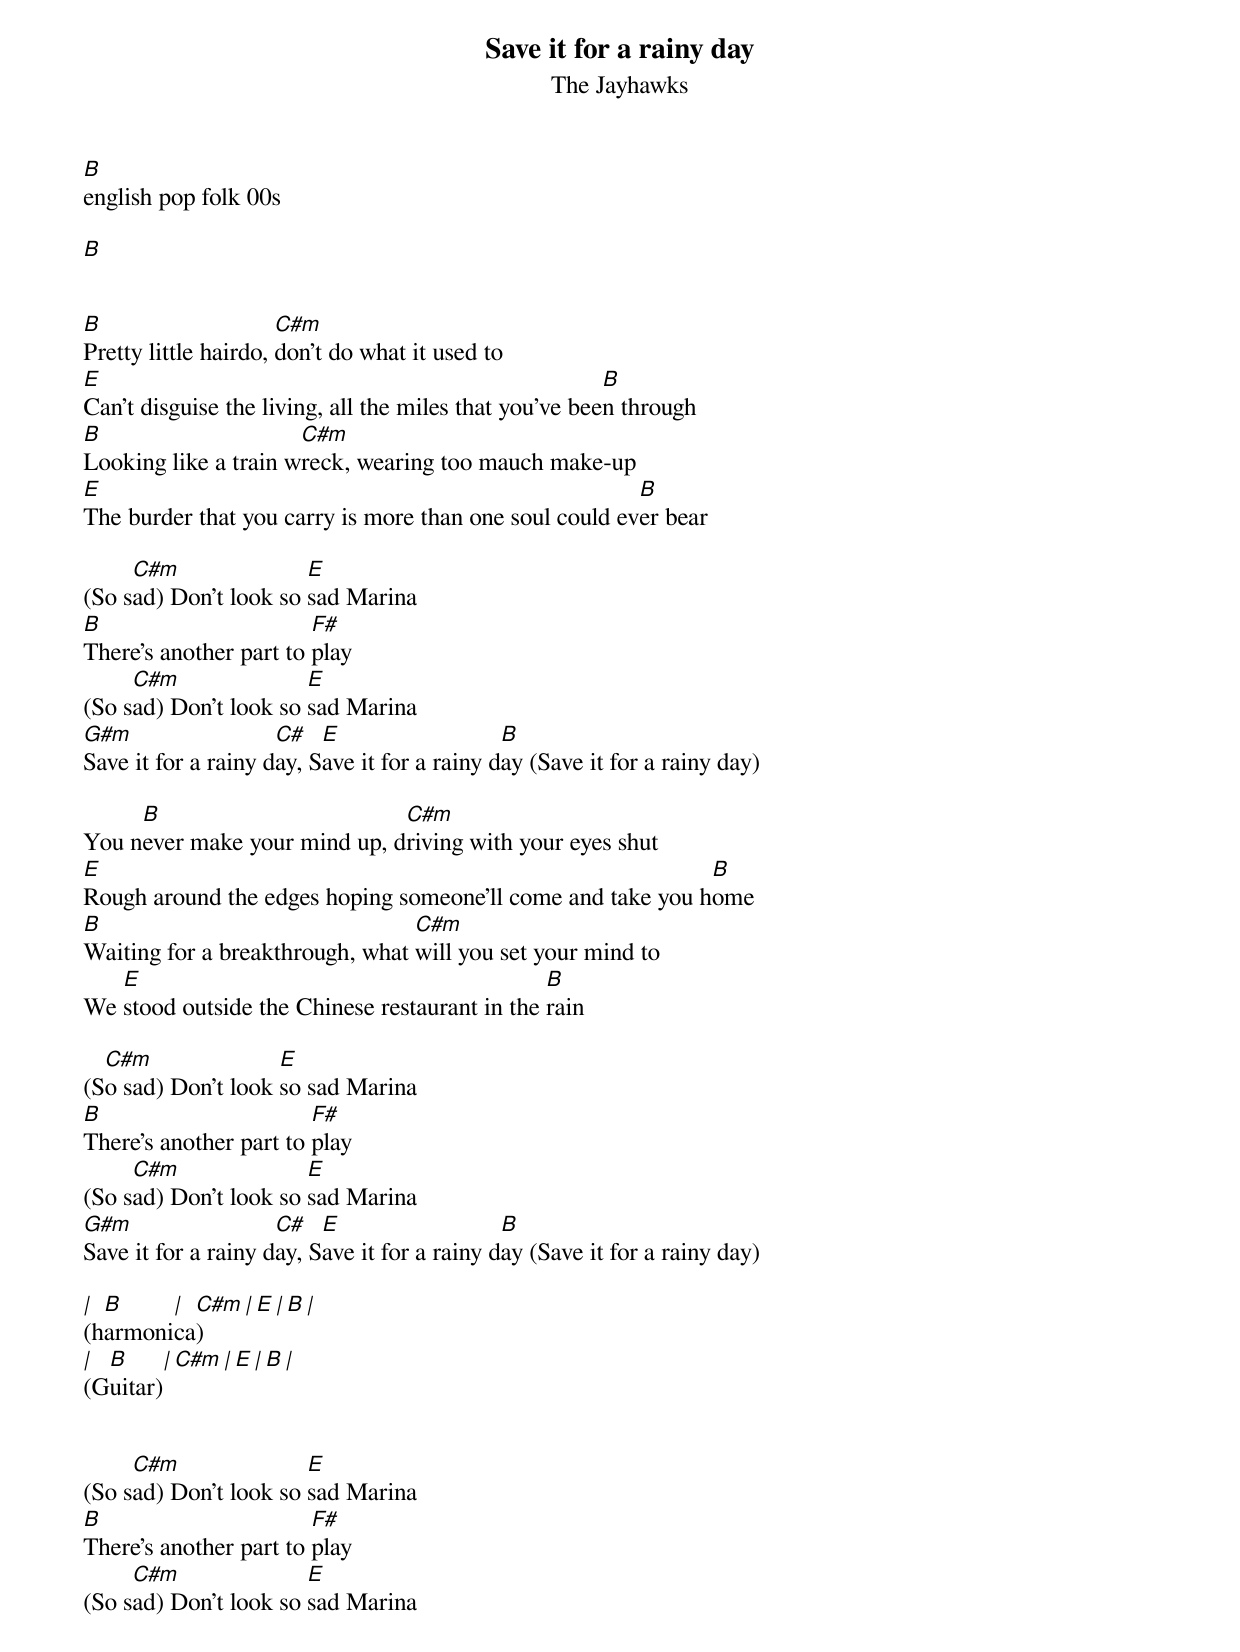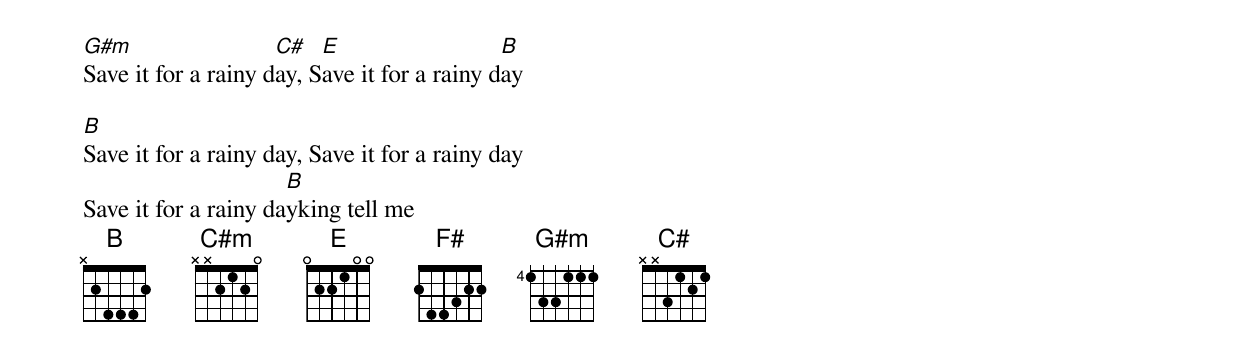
Save it for a rainy day
The Jayhawks
B
english pop folk 00s

B


B                     C#m
Pretty little hairdo, don't do what it used to
E                                                       B
Can't disguise the living, all the miles that you've been through
B                     C#m
Looking like a train wreck, wearing too mauch make-up
E                                                       B
The burder that you carry is more than one soul could ever bear

     C#m               E
(So sad) Don't look so sad Marina
B                       F#
There's another part to play
     C#m               E
(So sad) Don't look so sad Marina
G#m                  C#   E                   B
Save it for a rainy day, Save it for a rainy day (Save it for a rainy day)

     B                        C#m
You never make your mind up, driving with your eyes shut
E                                                           B
Rough around the edges hoping someone'll come and take you home
B                                C#m
Waiting for a breakthrough, what will you set your mind to
   E                                           B
We stood outside the Chinese restaurant in the rain

  C#m               E
(So sad) Don't look so sad Marina
B                       F#
There's another part to play
     C#m               E
(So sad) Don't look so sad Marina
G#m                  C#   E                   B
Save it for a rainy day, Save it for a rainy day (Save it for a rainy day)

| B     | C#m   | E      | B      |
(harmonica)
| B     | C#m   | E      | B      |
(Guitar)


     C#m               E
(So sad) Don't look so sad Marina
B                       F#
There's another part to play
     C#m               E
(So sad) Don't look so sad Marina
G#m                  C#   E                   B
Save it for a rainy day, Save it for a rainy day

B
Save it for a rainy day, Save it for a rainy day
                      B
Save it for a rainy dayking tell me
